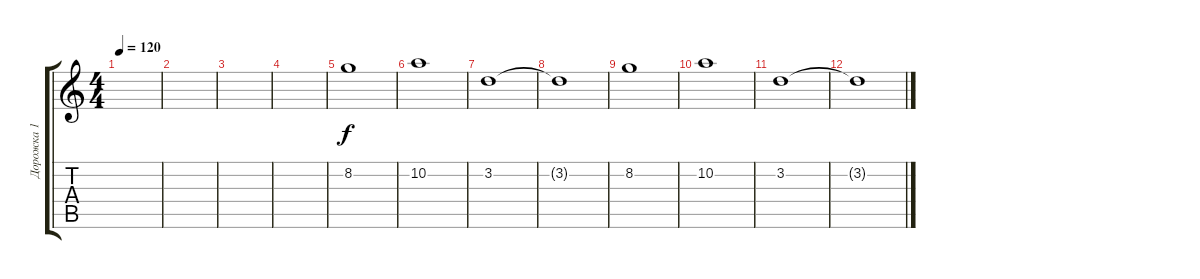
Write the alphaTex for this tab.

\track ("Дорожка 1" "Дорожка 1") {instrument electricguitarclean}
\staff {score tabs}
\tuning (E4 B3 G3 D3 A2 E2) {hide}
\ts (4 4)
\tempo 120
\clef g2
\ks c
|
|
|
|
8.2.1{dy f balance 8 instrument synthstrings2} |
10.2.1 |
3.2.1 |
3.2{t}.1 |
8.2.1{balance 8 instrument synthstrings2} |
10.2.1 |
3.2.1 |
3.2{t}.1
